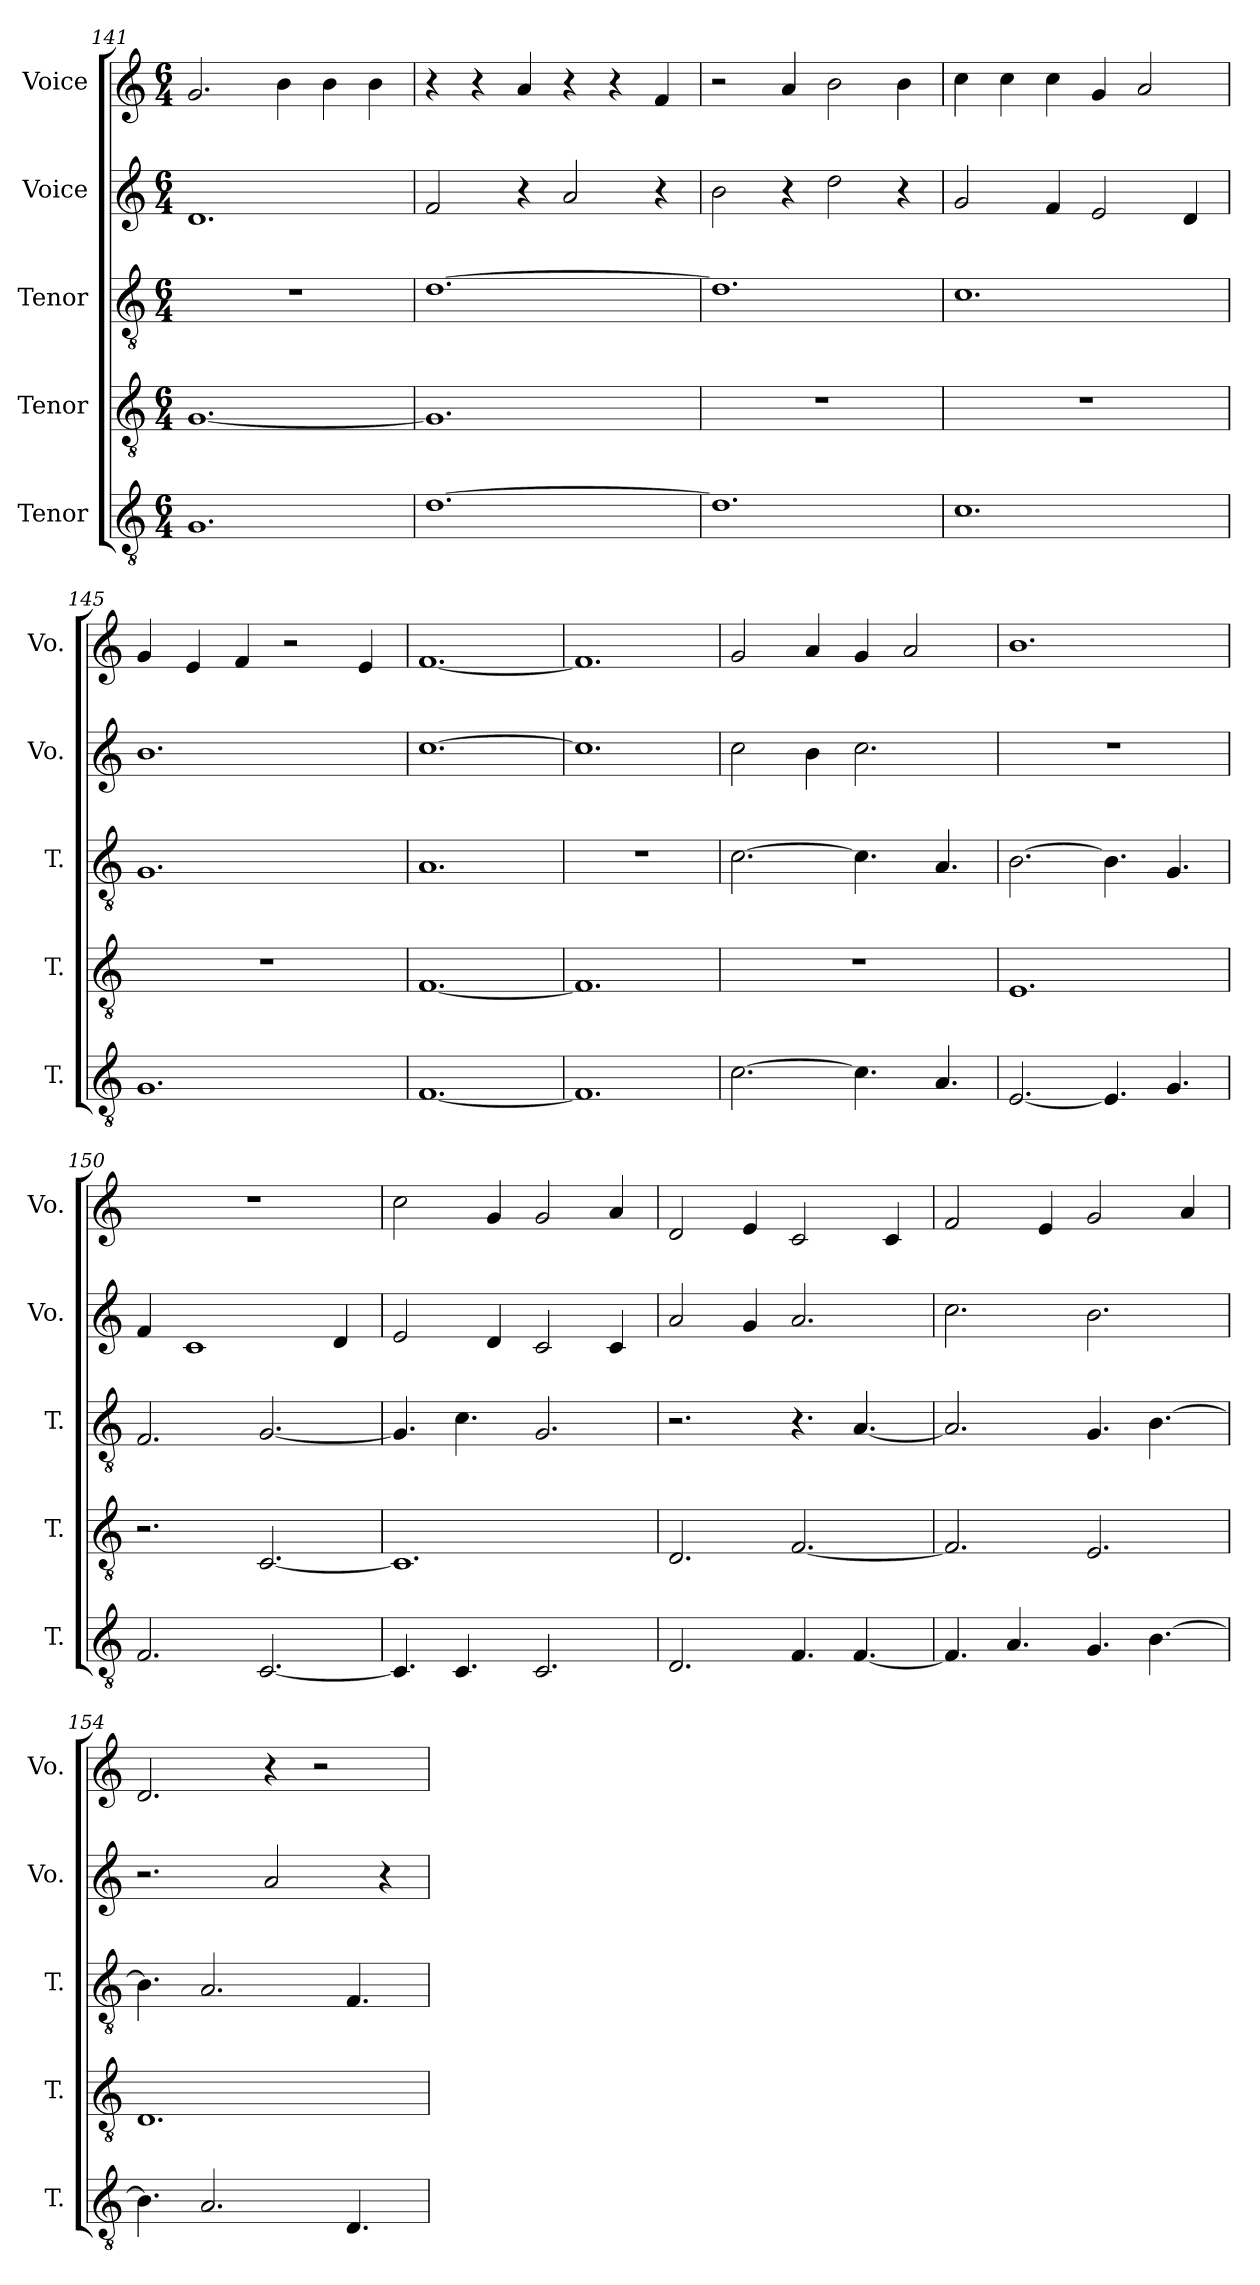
**kern	**kern	**kern	**kern	**kern
*part5	*part4	*part3	*part2	*part1
*staff5	*staff4	*staff3	*staff2	*staff1
*I"Tenor	*I"Tenor	*I"Tenor	*I"Voice	*I"Voice
*I'T.	*I'T.	*I'T.	*I'Vo.	*I'Vo.
*clefGv2	*clefGv2	*clefGv2	*clefG2	*clefG2
*k[]	*k[]	*k[]	*k[]	*k[]
*M6/4	*M6/4	*M6/4	*M6/4	*M6/4
=141	=141	=141	=141	=141
1.G	[1.G	1.r	1.d	2.g/
.	.	.	.	4b\
.	.	.	.	4b\
.	.	.	.	4b\
=142	=142	=142	=142	=142
[1.d	1.G]	[1.d	2f/	4r
.	.	.	.	4r
.	.	.	4r	4a/
.	.	.	2a/	4r
.	.	.	.	4r
.	.	.	4r	4f/
=143	=143	=143	=143	=143
1.d]	1.r	1.d]	2b\	2r
.	.	.	4r	4a/
.	.	.	2dd\	2b\
.	.	.	4r	4b\
=144	=144	=144	=144	=144
1.c	1.r	1.c	2g/	4cc\
.	.	.	.	4cc\
.	.	.	4f/	4cc\
.	.	.	2e/	4g/
.	.	.	.	2a/
.	.	.	4d/	.
=145	=145	=145	=145	=145
1.G	1.r	1.G	1.b	4g/
.	.	.	.	4e/
.	.	.	.	4f/
.	.	.	.	2r
.	.	.	.	4e/
=146	=146	=146	=146	=146
[1.F	[1.F	1.A	[1.cc	[1.f
=147	=147	=147	=147	=147
1.F]	1.F]	1.r	1.cc]	1.f]
!!LO:LB:g=z
=148	=148	=148	=148	=148
[2.c\	1.r	[2.c\	2cc\	2g/
.	.	.	4b\	4a/
4.c\]	.	4.c\]	2.cc\	4g/
.	.	.	.	2a/
4.A/	.	4.A/	.	.
=149	=149	=149	=149	=149
[2.E/	1.E	[2.B\	1.r	1.b
4.E/]	.	4.B\]	.	.
4.G/	.	4.G/	.	.
=150	=150	=150	=150	=150
2.F/	2.r	2.F/	4f/	1.r
.	.	.	1c	.
[2.C/	[2.C/	[2.G/	.	.
.	.	.	4d/	.
=151	=151	=151	=151	=151
4.C/]	1.C]	4.G/]	2e/	2cc\
4.C/	.	4.c\	.	.
.	.	.	4d/	4g/
2.C/	.	2.G/	2c/	2g/
.	.	.	4c/	4a/
=152	=152	=152	=152	=152
2.D/	2.D/	2.r	2a/	2d/
.	.	.	4g/	4e/
4.F/	[2.F/	4.r	2.a/	2c/
[4.F/	.	[4.A/	.	.
.	.	.	.	4c/
=153	=153	=153	=153	=153
4.F/]	2.F/]	2.A/]	2.cc\	2f/
4.A/	.	.	.	.
.	.	.	.	4e/
4.G/	2.E/	4.G/	2.b\	2g/
[4.B\	.	[4.B\	.	.
.	.	.	.	4a/
=154	=154	=154	=154	=154
4.B\]	1.D	4.B\]	2.r	2.d/
2.A/	.	2.A/	.	.
.	.	.	2a/	4r
.	.	.	.	2r
4.D/	.	4.F/	.	.
.	.	.	4r	.
=	=	=	=	=
*-	*-	*-	*-	*-
